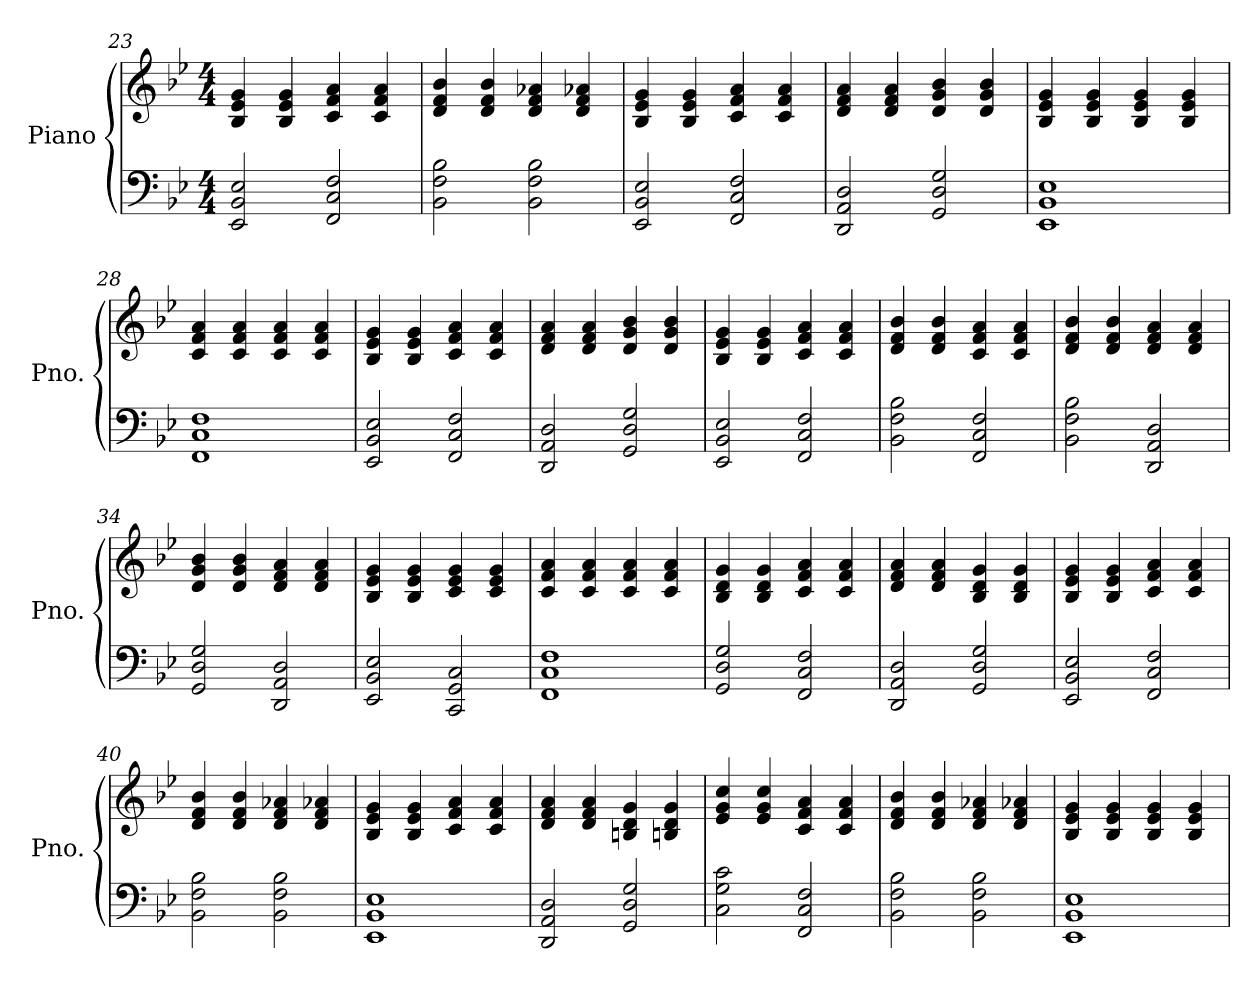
**kern	**kern
*part1	*part1
*staff2	*staff1
*I"Piano	*
*I'Pno.	*
*clefF4	*clefG2
*k[b-e-]	*k[b-e-]
*M4/4	*M4/4
=23	=23
2EE-/ 2BB-/ 2E-/	4B-/ 4e-/ 4g/
.	4B-/ 4e-/ 4g/
2FF/ 2C/ 2F/	4c/ 4f/ 4a/
.	4c/ 4f/ 4a/
=24	=24
2BB-\ 2F\ 2B-\	4d/ 4f/ 4b-/
.	4d/ 4f/ 4b-/
2BB-\ 2F\ 2B-\	4d/ 4f/ 4a-X/
.	4d/ 4f/ 4a-X/
=25	=25
2EE-/ 2BB-/ 2E-/	4B-/ 4e-/ 4g/
.	4B-/ 4e-/ 4g/
2FF/ 2C/ 2F/	4c/ 4f/ 4a/
.	4c/ 4f/ 4a/
=26	=26
2DD/ 2AA/ 2D/	4d/ 4f/ 4a/
.	4d/ 4f/ 4a/
2GG/ 2D/ 2G/	4d/ 4g/ 4b-/
.	4d/ 4g/ 4b-/
=27	=27
1EE- 1BB- 1E-	4B-/ 4e-/ 4g/
.	4B-/ 4e-/ 4g/
.	4B-/ 4e-/ 4g/
.	4B-/ 4e-/ 4g/
!!LO:LB:g=z
=28	=28
1FF 1C 1F	4c/ 4f/ 4a/
.	4c/ 4f/ 4a/
.	4c/ 4f/ 4a/
.	4c/ 4f/ 4a/
=29	=29
2EE-/ 2BB-/ 2E-/	4B-/ 4e-/ 4g/
.	4B-/ 4e-/ 4g/
2FF/ 2C/ 2F/	4c/ 4f/ 4a/
.	4c/ 4f/ 4a/
=30	=30
2DD/ 2AA/ 2D/	4d/ 4f/ 4a/
.	4d/ 4f/ 4a/
2GG/ 2D/ 2G/	4d/ 4g/ 4b-/
.	4d/ 4g/ 4b-/
=31	=31
2EE-/ 2BB-/ 2E-/	4B-/ 4e-/ 4g/
.	4B-/ 4e-/ 4g/
2FF/ 2C/ 2F/	4c/ 4f/ 4a/
.	4c/ 4f/ 4a/
=32	=32
2BB-\ 2F\ 2B-\	4d/ 4f/ 4b-/
.	4d/ 4f/ 4b-/
2FF/ 2C/ 2F/	4c/ 4f/ 4a/
.	4c/ 4f/ 4a/
=33	=33
2BB-\ 2F\ 2B-\	4d/ 4f/ 4b-/
.	4d/ 4f/ 4b-/
2DD/ 2AA/ 2D/	4d/ 4f/ 4a/
.	4d/ 4f/ 4a/
=34	=34
2GG/ 2D/ 2G/	4d/ 4g/ 4b-/
.	4d/ 4g/ 4b-/
2DD/ 2AA/ 2D/	4d/ 4f/ 4a/
.	4d/ 4f/ 4a/
!!LO:PB:g=z
=35	=35
2EE-/ 2BB-/ 2E-/	4B-/ 4e-/ 4g/
.	4B-/ 4e-/ 4g/
2CC/ 2GG/ 2C/	4c/ 4e-/ 4g/
.	4c/ 4e-/ 4g/
=36	=36
1FF 1C 1F	4c/ 4f/ 4a/
.	4c/ 4f/ 4a/
.	4c/ 4f/ 4a/
.	4c/ 4f/ 4a/
=37	=37
2GG/ 2D/ 2G/	4B-/ 4d/ 4g/
.	4B-/ 4d/ 4g/
2FF/ 2C/ 2F/	4c/ 4f/ 4a/
.	4c/ 4f/ 4a/
=38	=38
2DD/ 2AA/ 2D/	4d/ 4f/ 4a/
.	4d/ 4f/ 4a/
2GG/ 2D/ 2G/	4B-/ 4d/ 4g/
.	4B-/ 4d/ 4g/
=39	=39
2EE-/ 2BB-/ 2E-/	4B-/ 4e-/ 4g/
.	4B-/ 4e-/ 4g/
2FF/ 2C/ 2F/	4c/ 4f/ 4a/
.	4c/ 4f/ 4a/
=40	=40
2BB-\ 2F\ 2B-\	4d/ 4f/ 4b-/
.	4d/ 4f/ 4b-/
2BB-\ 2F\ 2B-\	4d/ 4f/ 4a-X/
.	4d/ 4f/ 4a-X/
=41	=41
1EE- 1BB- 1E-	4B-/ 4e-/ 4g/
.	4B-/ 4e-/ 4g/
.	4c/ 4f/ 4a/
.	4c/ 4f/ 4a/
!!LO:LB:g=z
=42	=42
2DD/ 2AA/ 2D/	4d/ 4f/ 4a/
.	4d/ 4f/ 4a/
2GG/ 2D/ 2G/	4Bn/ 4d/ 4g/
.	4Bn/ 4d/ 4g/
=43	=43
2C\ 2G\ 2c\	4e-/ 4g/ 4cc/
.	4e-/ 4g/ 4cc/
2FF/ 2C/ 2F/	4c/ 4f/ 4a/
.	4c/ 4f/ 4a/
=44	=44
2BB-\ 2F\ 2B-\	4d/ 4f/ 4b-/
.	4d/ 4f/ 4b-/
2BB-\ 2F\ 2B-\	4d/ 4f/ 4a-X/
.	4d/ 4f/ 4a-X/
=45	=45
1EE- 1BB- 1E-	4B-/ 4e-/ 4g/
.	4B-/ 4e-/ 4g/
.	4B-/ 4e-/ 4g/
.	4B-/ 4e-/ 4g/
=	=
*-	*-
